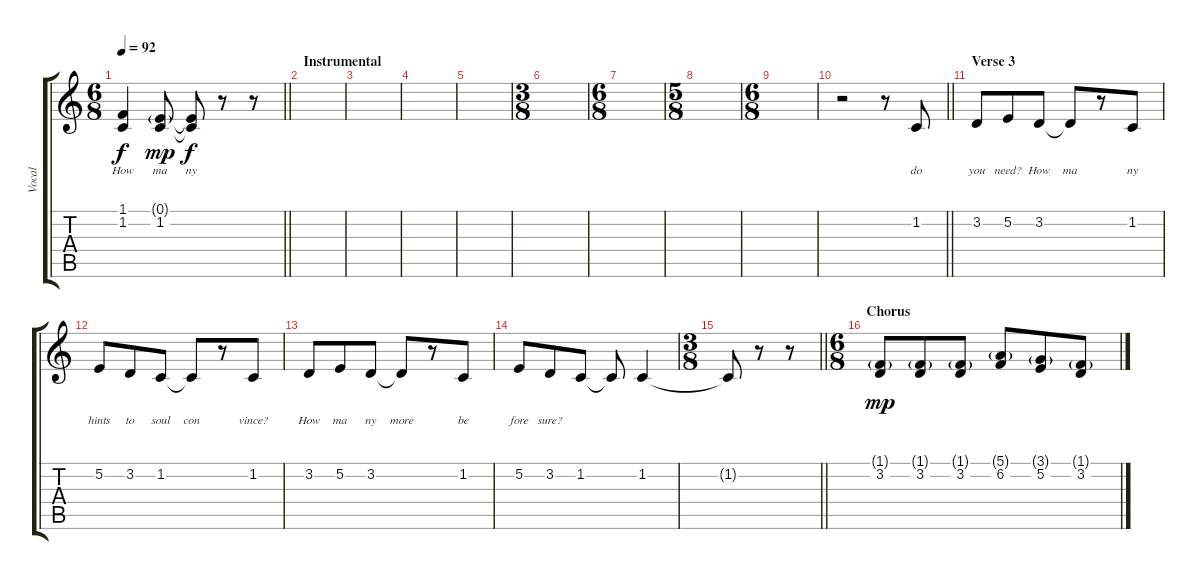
\track ("Vocal" "Vocal") {instrument acousticgrandpiano}
\staff {score tabs}
\tuning (E4 B3 G3 D3 A2 E2) {hide}
\ts (6 8)
\tempo 92
\clef g2
\barLineRight lightlight
\ks c
(1.1{t} 1.2{t}).4{lyrics (0 "How") lyrics (1 "") lyrics (2 "") lyrics (3 "") lyrics (4 "") dy f} (0.1{g} 1.2).8{lyrics (0 "ma") lyrics (1 "") lyrics (2 "") lyrics (3 "") lyrics (4 "") dy mp} (0.1{t} 1.2{t}).8{lyrics (0 "ny") lyrics (1 "") lyrics (2 "") lyrics (3 "") lyrics (4 "") dy f} r.8 r.8 |
\section ("" "Instrumental")
|
|
|
|
\ts (3 8)
|
\ts (6 8)
|
\ts (5 8)
|
\ts (6 8)
|
\barLineRight lightlight
r.2 r.8 1.2.8{lyrics (0 "do") lyrics (1 "") lyrics (2 "") lyrics (3 "") lyrics (4 "")} |
\section ("" "Verse 3")
3.2.8{lyrics (0 "you") lyrics (1 "") lyrics (2 "") lyrics (3 "") lyrics (4 "")} 5.2.8{lyrics (0 "need?") lyrics (1 "") lyrics (2 "") lyrics (3 "") lyrics (4 "")} 3.2.8{lyrics (0 "How") lyrics (1 "") lyrics (2 "") lyrics (3 "") lyrics (4 "")} 3.2{t}.8{lyrics (0 "ma") lyrics (1 "") lyrics (2 "") lyrics (3 "") lyrics (4 "")} r.8 1.2.8{lyrics (0 "ny") lyrics (1 "") lyrics (2 "") lyrics (3 "") lyrics (4 "")} |
5.2.8{lyrics (0 "hints") lyrics (1 "") lyrics (2 "") lyrics (3 "") lyrics (4 "")} 3.2.8{lyrics (0 "to") lyrics (1 "") lyrics (2 "") lyrics (3 "") lyrics (4 "")} 1.2.8{lyrics (0 "soul") lyrics (1 "") lyrics (2 "") lyrics (3 "") lyrics (4 "")} 1.2{t}.8{lyrics (0 "con") lyrics (1 "") lyrics (2 "") lyrics (3 "") lyrics (4 "")} r.8 1.2.8{lyrics (0 "vince?") lyrics (1 "") lyrics (2 "") lyrics (3 "") lyrics (4 "")} |
3.2.8{lyrics (0 "How") lyrics (1 "") lyrics (2 "") lyrics (3 "") lyrics (4 "")} 5.2.8{lyrics (0 "ma") lyrics (1 "") lyrics (2 "") lyrics (3 "") lyrics (4 "")} 3.2.8{lyrics (0 "ny") lyrics (1 "") lyrics (2 "") lyrics (3 "") lyrics (4 "")} 3.2{t}.8{lyrics (0 "more") lyrics (1 "") lyrics (2 "") lyrics (3 "") lyrics (4 "")} r.8 1.2.8{lyrics (0 "be") lyrics (1 "") lyrics (2 "") lyrics (3 "") lyrics (4 "")} |
5.2.8{lyrics (0 "fore") lyrics (1 "") lyrics (2 "") lyrics (3 "") lyrics (4 "")} 3.2.8{lyrics (0 "sure?") lyrics (1 "") lyrics (2 "") lyrics (3 "") lyrics (4 "")} 1.2.8 1.2{t}.8 1.2.4 |
\ts (3 8)
\barLineRight lightlight
1.2{t}.8 r.8 r.8 |
\ts (6 8)
\section ("" "Chorus")
(1.1{g} 3.2).8{dy mp} (1.1{g} 3.2).8 (1.1{g} 3.2).8 (5.1{g} 6.2).8 (3.1{g} 5.2).8 (1.1{g} 3.2).8
